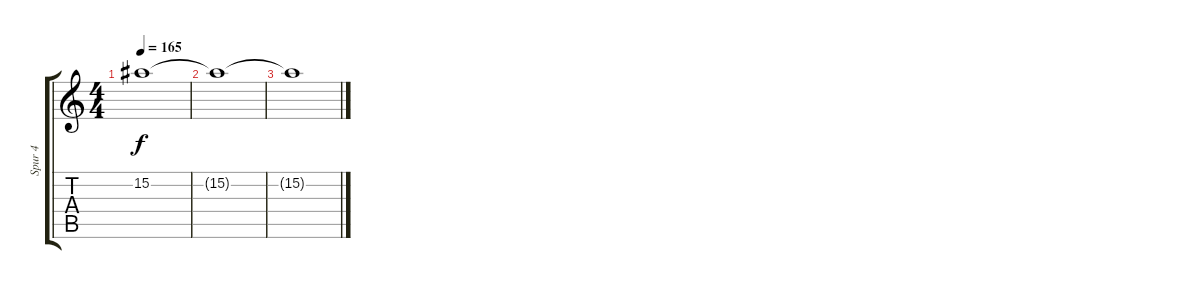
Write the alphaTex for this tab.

\track ("Spur 4" "Spur 4") {instrument distortionguitar}
\staff {score tabs}
\tuning (C4 G3 Eb3 Bb2 F2 C2) {hide}
\ts (4 4)
\tempo 165
\clef g2
\ks c
15.2{t}.1{dy f} |
15.2{t}.1 |
15.2{t}.1
